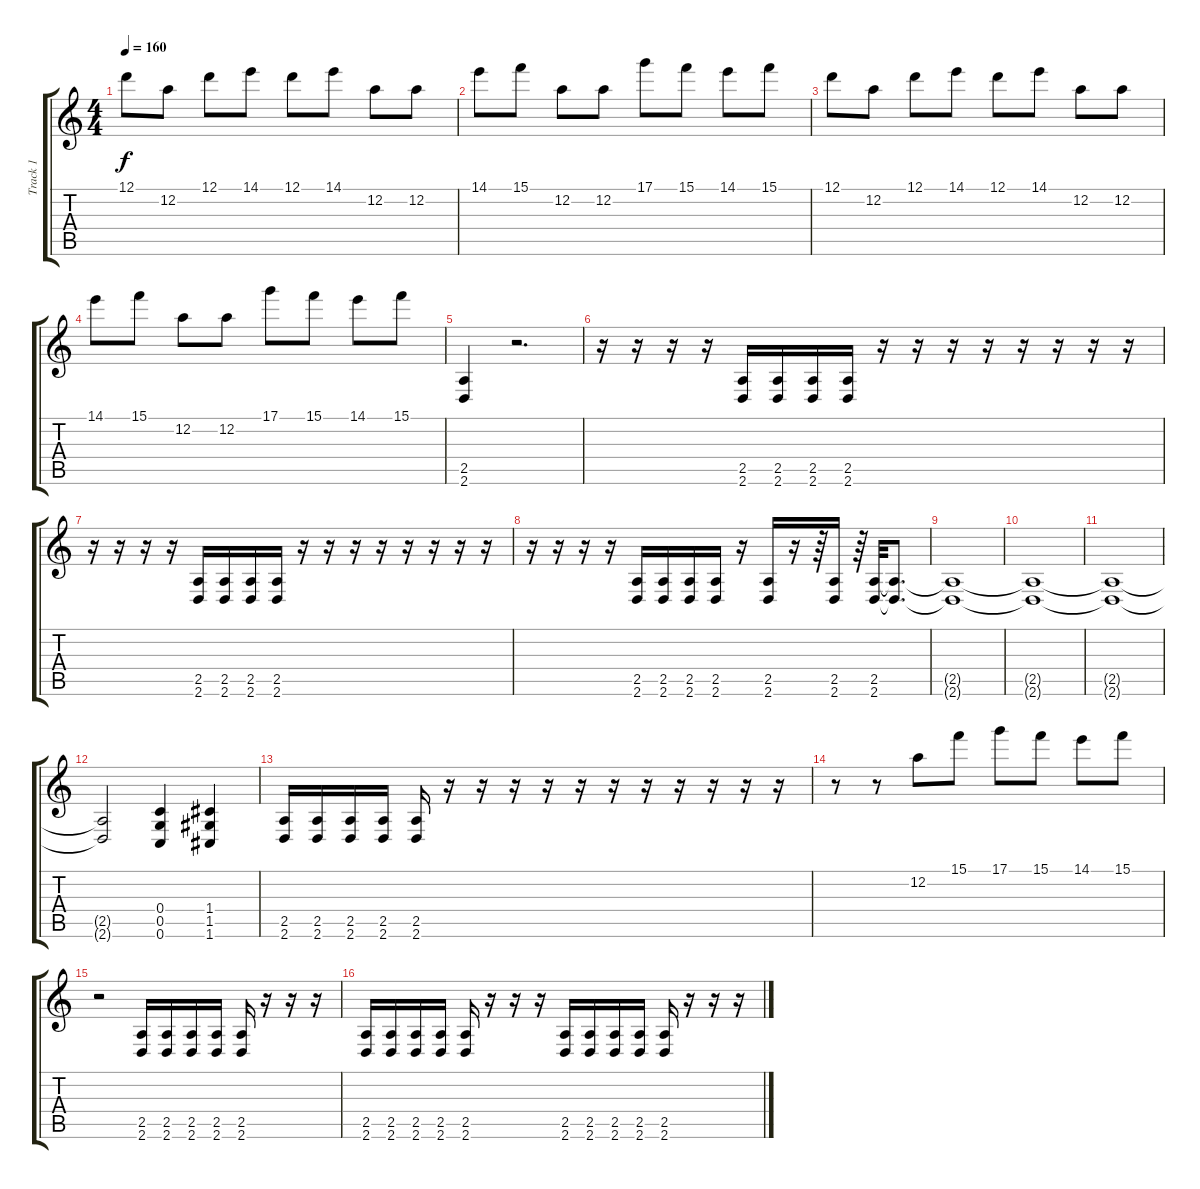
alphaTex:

\track ("Track 1" "Track 1") {instrument distortionguitar}
\staff {score tabs}
\tuning (D4 A3 F3 C3 G2 C2) {hide}
\ts (4 4)
\tempo 160
\clef g2
\ks c
12.1.8{dy f balance 0} 12.2.8 12.1.8 14.1.8 12.1.8 14.1.8 12.2.8 12.2.8 |
14.1.8 15.1.8 12.2.8 12.2.8 17.1.8 15.1.8 14.1.8 15.1.8 |
12.1.8 12.2.8 12.1.8 14.1.8 12.1.8 14.1.8 12.2.8 12.2.8 |
14.1.8 15.1.8 12.2.8 12.2.8 17.1.8 15.1.8 14.1.8 15.1.8 |
(2.5 2.6).4 r.2{d} |
r.16 r.16 r.16 r.16 (2.5 2.6).16 (2.5 2.6).16 (2.5 2.6).16 (2.5 2.6).16 r.16 r.16 r.16 r.16 r.16 r.16 r.16 r.16 |
r.16 r.16 r.16 r.16 (2.5 2.6).16 (2.5 2.6).16 (2.5 2.6).16 (2.5 2.6).16 r.16 r.16 r.16 r.16 r.16 r.16 r.16 r.16 |
r.16 r.16 r.16 r.16 (2.5 2.6).16 (2.5 2.6).16 (2.5 2.6).16 (2.5 2.6).16 r.16 (2.5 2.6).16 r.16 r.64 (2.5 2.6).16 r.64 (2.5 2.6).32 (2.5{t} 2.6{t}).8{d} |
(2.5{t} 2.6{t}).1 |
(2.5{t} 2.6{t}).1 |
(2.5{t} 2.6{t}).1 |
(2.5{t} 2.6{t}).2 (0.4 0.5 0.6).4 (1.4 1.5 1.6).4 |
(2.5 2.6).16 (2.5 2.6).16 (2.5 2.6).16 (2.5 2.6).16 (2.5 2.6).16 r.16 r.16 r.16 r.16 r.16 r.16 r.16 r.16 r.16 r.16 r.16 |
r.8 r.8 12.2.8 15.1.8 17.1.8 15.1.8 14.1.8 15.1.8 |
r.2 (2.5 2.6).16 (2.5 2.6).16 (2.5 2.6).16 (2.5 2.6).16 (2.5 2.6).16 r.16 r.16 r.16 |
(2.5 2.6).16 (2.5 2.6).16 (2.5 2.6).16 (2.5 2.6).16 (2.5 2.6).16 r.16 r.16 r.16 (2.5 2.6).16 (2.5 2.6).16 (2.5 2.6).16 (2.5 2.6).16 (2.5 2.6).16 r.16 r.16 r.16
